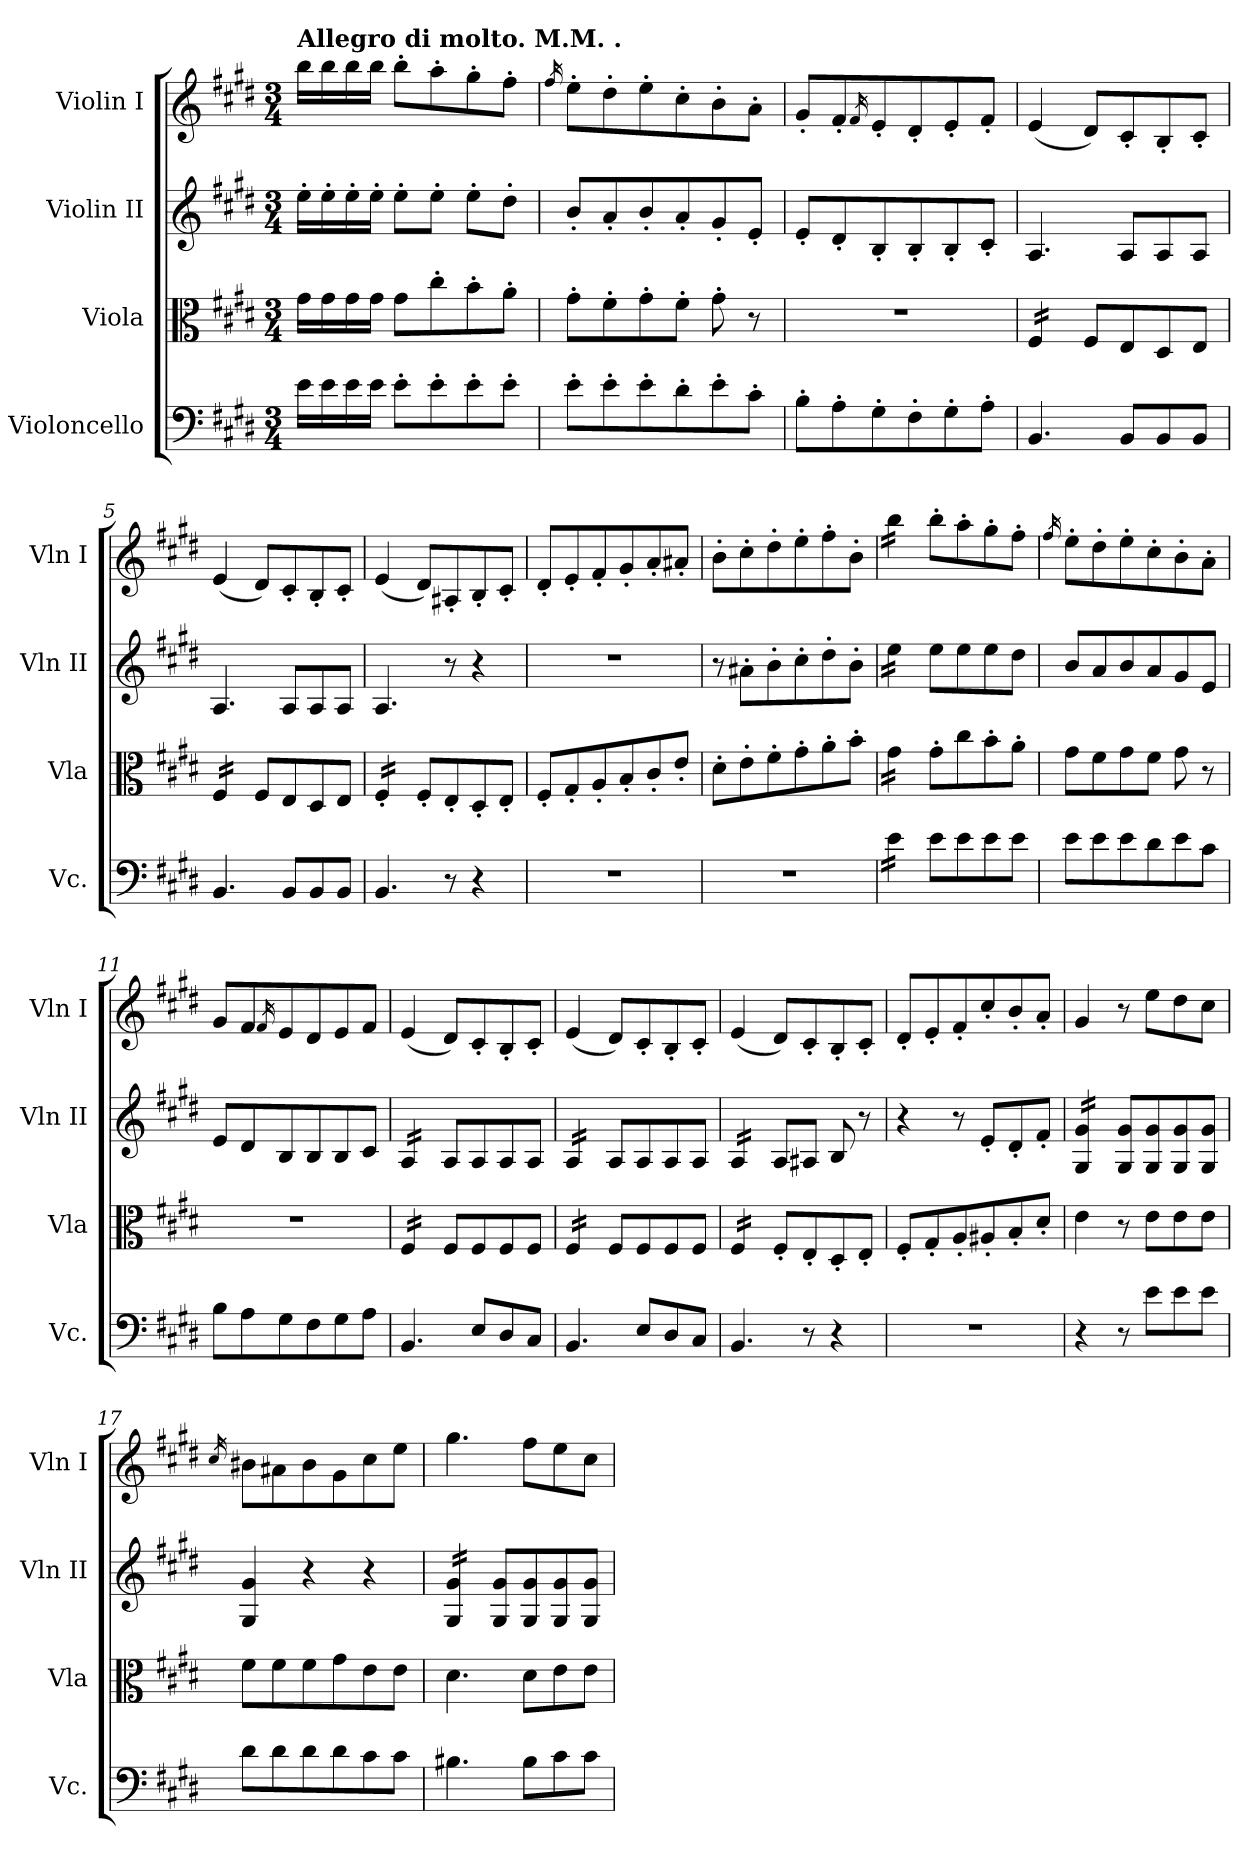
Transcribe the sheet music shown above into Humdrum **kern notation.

**kern	**kern	**kern	**kern
*part4	*part3	*part2	*part1
*staff4	*staff3	*staff2	*staff1
*I"Violoncello	*I"Viola	*I"Violin II	*I"Violin I
*I'Vc.	*I'Vla	*I'Vln II	*I'Vln I
*clefF4	*clefC3	*clefG2	*clefG2
*k[f#c#g#d#]	*k[f#c#g#d#]	*k[f#c#g#d#]	*k[f#c#g#d#]
*M3/4	*M3/4	*M3/4	*M3/4
*MM216	*MM216	*MM216	*MM216
=1	=1	=1	=1
!	!	!	!LO:TX:a:B:t=Allegro di molto. M.M. .
16e\LL	16g#\LL	16ee'\LL	16bb\LL
16e\	16g#\	16ee'\	16bb\
16e\	16g#\	16ee'\	16bb\
16e\JJ	16g#\JJ	16ee'\JJ	16bb\JJ
8e'\L	8g#\L	8ee'\L	8bb'\L
8e'\	8cc#'\	8ee'\J	8aa'\
8e'\	8b'\	8ee'\L	8gg#'\
8e'\J	8a'\J	8dd#'\J	8ff#'\J
=2	=2	=2	=2
.	.	.	16qff#/
8e'\L	8g#'\L	8b'/L	8ee'\L
8e'\	8f#'\	8a'/	8dd#'\
8e'\	8g#'\	8b'/	8ee'\
8d#'\	8f#'\J	8a'/	8cc#'\
8e'\	8g#'\	8g#'/	8b'\
8c#'\J	8r	8e'/J	8a'\J
=3	=3	=3	=3
8B'\L	2.r	8e'/L	8g#'/L
8A'\	.	8d#'/	8f#'/
.	.	.	16qf#/
8G#'\	.	8B'/	8e'/
8F#'\	.	8B'/	8d#'/
8G#'\	.	8B'/	8e'/
8A'\J	.	8c#'/J	8f#'/J
=4	=4	=4	=4
*	*tremolo	*	*
4.BB/	16F#/LL	4.A/	(4e/
.	16F#/	.	.
.	16F#/	.	.
.	16F#/JJ	.	.
*	*Xtremolo	*	*
.	8F#/L	.	8d#/L)
8BB/L	8E/	8A/L	8c#'/
8BB/	8D#/	8A/	8B'/
8BB/J	8E/J	8A/J	8c#'/J
=5	=5	=5	=5
*	*tremolo	*	*
4.BB/	16F#/LL	4.A/	(4e/
.	16F#/	.	.
.	16F#/	.	.
.	16F#/JJ	.	.
*	*Xtremolo	*	*
.	8F#/L	.	8d#/L)
8BB/L	8E/	8A/L	8c#'/
8BB/	8D#/	8A/	8B'/
8BB/J	8E/J	8A/J	8c#'/J
=6	=6	=6	=6
*	*tremolo	*	*
4.BB/	16F#'/LL	4.A/	(4e/
.	16F#'/	.	.
.	16F#'/	.	.
.	16F#'/JJ	.	.
*	*Xtremolo	*	*
.	8F#'/L	.	8d#/L)
8r	8E'/	8r	8A#X'/
4r	8D#'/	4r	8B'/
.	8E'/J	.	8c#'/J
=7	=7	=7	=7
2.r	8F#'/L	2.r	8d#'/L
.	8G#'/	.	8e'/
.	8A'/	.	8f#'/
.	8B'/	.	8g#'/
.	8c#'/	.	8a'/
.	8e'/J	.	8a#X'/J
!!LO:LB:g=z
=8	=8	=8	=8
2.r	8d#'\L	8r	8b'\L
.	8e'\	8a#X'\L	8cc#'\
.	8f#'\	8b'\	8dd#'\
.	8g#'\	8cc#'\	8ee'\
.	8a'\	8dd#'\	8ff#'\
.	8b'\J	8b'\J	8b'\J
=9	=9	=9	=9
*tremolo	*	*	*
*	*tremolo	*	*
*	*	*tremolo	*
*	*	*	*tremolo
16e\LL	16g#\LL	16ee\LL	16bb\LL
16e\	16g#\	16ee\	16bb\
16e\	16g#\	16ee\	16bb\
16e\JJ	16g#\JJ	16ee\JJ	16bb\JJ
*	*	*	*Xtremolo
*	*	*Xtremolo	*
*	*Xtremolo	*	*
*Xtremolo	*	*	*
8e\L	8g#'\L	8ee\L	8bb'\L
8e\	8cc#\	8ee\	8aa'\
8e\	8b'\	8ee\	8gg#'\
8e\J	8a'\J	8dd#\J	8ff#'\J
=10	=10	=10	=10
.	.	.	16qff#/
8e\L	8g#\L	8b/L	8ee'\L
8e\	8f#\	8a/	8dd#'\
8e\	8g#\	8b/	8ee'\
8d#\	8f#\J	8a/	8cc#'\
8e\	8g#\	8g#/	8b'\
8c#\J	8r	8e/J	8a'\J
=11	=11	=11	=11
8B\L	2.r	8e/L	8g#/L
8A\	.	8d#/	8f#/
.	.	.	16qf#/
8G#\	.	8B/	8e/
8F#\	.	8B/	8d#/
8G#\	.	8B/	8e/
8A\J	.	8c#/J	8f#/J
=12	=12	=12	=12
*	*tremolo	*	*
*	*	*tremolo	*
4.BB/	16F#/LL	16A/LL	(4e/
.	16F#/	16A/	.
.	16F#/	16A/	.
.	16F#/JJ	16A/JJ	.
*	*	*Xtremolo	*
*	*Xtremolo	*	*
.	8F#/L	8A/L	8d#/L)
8E/L	8F#/	8A/	8c#'/
8D#/	8F#/	8A/	8B'/
8C#/J	8F#/J	8A/J	8c#'/J
=13	=13	=13	=13
*	*tremolo	*	*
*	*	*tremolo	*
4.BB/	16F#/LL	16A/LL	(4e/
.	16F#/	16A/	.
.	16F#/	16A/	.
.	16F#/JJ	16A/JJ	.
*	*	*Xtremolo	*
*	*Xtremolo	*	*
.	8F#/L	8A/L	8d#/L)
8E/L	8F#/	8A/	8c#'/
8D#/	8F#/	8A/	8B'/
8C#/J	8F#/J	8A/J	8c#'/J
=14	=14	=14	=14
*	*tremolo	*	*
*	*	*tremolo	*
4.BB/	16F#/LL	16A/LL	(4e/
.	16F#/	16A/	.
.	16F#/	16A/	.
.	16F#/JJ	16A/JJ	.
*	*	*Xtremolo	*
*	*Xtremolo	*	*
.	8F#'/L	8A/L	8d#/L)
8r	8E'/	8A#X/J	8c#'/
4r	8D#'/	8B/	8B'/
.	8E'/J	8r	8c#'/J
=15	=15	=15	=15
2.r	8F#'/L	4r	8d#'/L
.	8G#'/	.	8e'/
.	8A'/	8r	8f#'/
.	8A#X'/	8e'/L	8cc#'/
.	8B'/	8d#'/	8b'/
.	8d#'/J	8f#'/J	8a'/J
!!LO:LB:g=z
=16	=16	=16	=16
*	*	*tremolo	*
4r	4e\	16G#/ 16g#/LL	4g#/
.	.	16G#/ 16g#/	.
.	.	16G#/ 16g#/	.
.	.	16G#/ 16g#/JJ	.
*	*	*Xtremolo	*
8r	8r	8G#/ 8g#/L	8r
8e\L	8e\L	8G#/ 8g#/	8ee\L
8e\	8e\	8G#/ 8g#/	8dd#\
8e\J	8e\J	8G#/ 8g#/J	8cc#\J
=17	=17	=17	=17
.	.	.	16qcc#/
8d#\L	8f#\L	4G#/ 4g#/	8b#X\L
8d#\	8f#\	.	8a#X\
8d#\	8f#\	4r	8b#\
8d#\	8g#\	.	8g#\
8c#\	8e\	4r	8cc#\
8c#\J	8e\J	.	8ee\J
=18	=18	=18	=18
*	*	*tremolo	*
4.B#X\	4.d#\	16G#/ 16g#/LL	4.gg#\
.	.	16G#/ 16g#/	.
.	.	16G#/ 16g#/	.
.	.	16G#/ 16g#/JJ	.
*	*	*Xtremolo	*
.	.	8G#/ 8g#/L	.
8B#\L	8d#\L	8G#/ 8g#/	8ff#\L
8c#\	8e\	8G#/ 8g#/	8ee\
8c#\J	8e\J	8G#/ 8g#/J	8cc#\J
=	=	=	=
*-	*-	*-	*-
